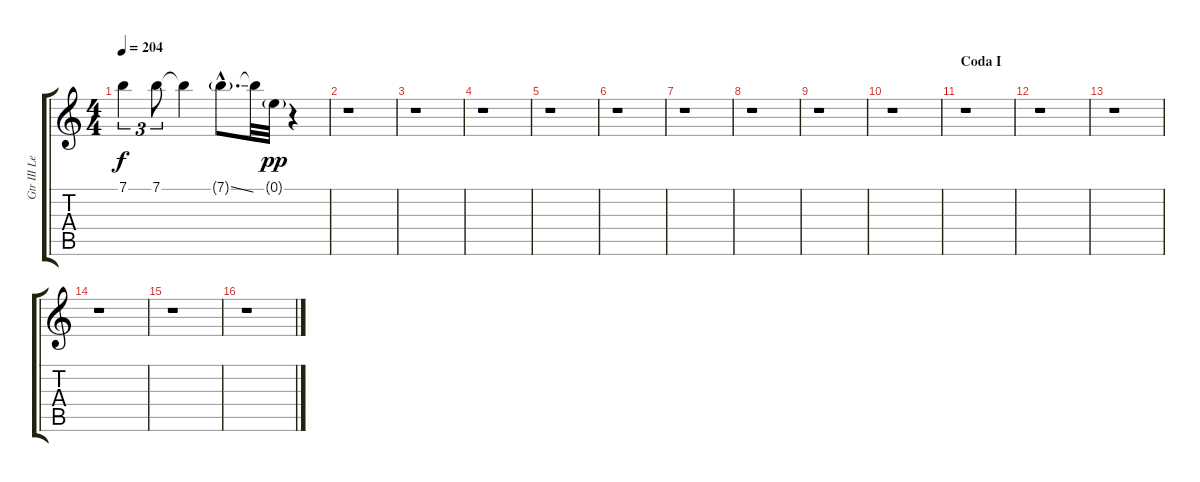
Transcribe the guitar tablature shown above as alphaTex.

\track ("Gtr III Lead & Voice " "Gtr III Le") {instrument overdrivenguitar}
\staff {score tabs}
\tuning (E4 B3 G3 D3 A2 E2) {hide}
\ts (4 4)
\tempo 204
\clef g2
\ks c
7.1.4{tu (3 2) dy f} 7.1.8{tu (3 2)} 7.1{t}.4 7.1{ss g hac}.8{d} 7.1{t}.32 0.1{g}.32{dy pp} r.4 |
r.1 |
r.1 |
r.1 |
r.1 |
r.1 |
r.1 |
r.1 |
r.1 |
r.1 |
\section ("" "Coda I")
r.1 |
r.1 |
r.1 |
r.1 |
r.1 |
r.1
